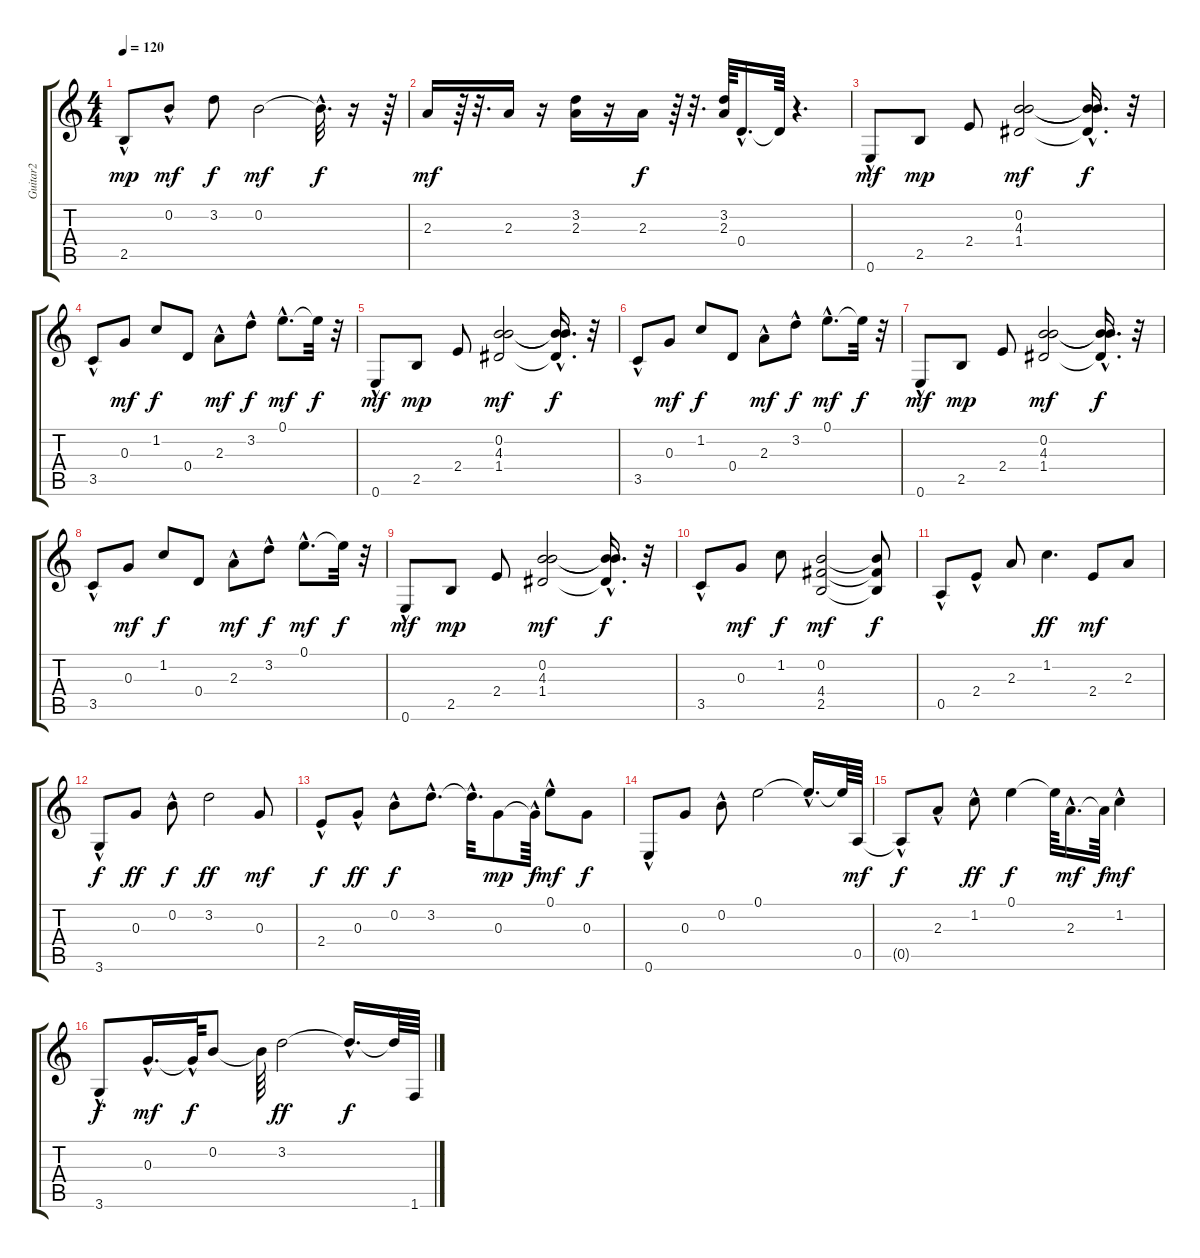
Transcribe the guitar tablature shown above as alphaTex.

\track ("Guitar2" "Guitar2") {instrument overdrivenguitar}
\staff {score tabs}
\tuning (E4 B3 G3 D3 A2 E2) {hide}
\ts (4 4)
\tempo 120
\clef g2
\ks c
2.5{hac}.8{dy mp} 0.2{hac}.8{dy mf} 3.2.8{dy f} 0.2.2{dy mf} 0.2{hac t}.32{d dy f} r.16 r.64 |
2.3.16{dy mf} r.64 r.32{d} 2.3.16 r.16 (3.2 2.3).16 r.16 2.3.16{dy f} r.64 r.32{d} (3.2 2.3).64 0.4{hac}.16{d} 0.4{t}.64 r.4{d} |
0.6{hac}.8{dy mf} 2.5.8{dy mp} 2.4.8 (0.2 4.3 1.4).2{dy mf} (0.2{hac t} 4.3{hac t} 1.4{hac t}).16{d dy f} r.32 |
3.5{hac}.8 0.3.8{dy mf} 1.2.8{dy f} 0.4.8 2.3{hac}.8{dy mf} 3.2{hac}.8{dy f} 0.1{hac}.8{d dy mf} 0.1{t}.32{dy f} r.32 |
0.6{hac}.8{dy mf} 2.5.8{dy mp} 2.4.8 (0.2 4.3 1.4).2{dy mf} (0.2{hac t} 4.3{hac t} 1.4{hac t}).16{d dy f} r.32 |
3.5{hac}.8 0.3.8{dy mf} 1.2.8{dy f} 0.4.8 2.3{hac}.8{dy mf} 3.2{hac}.8{dy f} 0.1{hac}.8{d dy mf} 0.1{t}.32{dy f} r.32 |
0.6{hac}.8{dy mf} 2.5.8{dy mp} 2.4.8 (0.2 4.3 1.4).2{dy mf} (0.2{hac t} 4.3{hac t} 1.4{hac t}).16{d dy f} r.32 |
3.5{hac}.8 0.3.8{dy mf} 1.2.8{dy f} 0.4.8 2.3{hac}.8{dy mf} 3.2{hac}.8{dy f} 0.1{hac}.8{d dy mf} 0.1{t}.32{dy f} r.32 |
0.6{hac}.8{dy mf} 2.5.8{dy mp} 2.4.8 (0.2 4.3 1.4).2{dy mf} (0.2{hac t} 4.3{hac t} 1.4{hac t}).16{d dy f} r.32 |
3.5{hac}.8 0.3.8{dy mf} 1.2.8{dy f} (0.2 4.4 2.5).2{dy mf} (0.2{t} 4.4{t} 2.5{t}).8{dy f} |
0.5{hac}.8 2.4{hac}.8 2.3.8 1.2.4{d dy ff} 2.4.8{dy mf} 2.3.8 |
3.6{hac}.8{dy f} 0.3.8{dy ff} 0.2{hac}.8{dy f} 3.2.2{dy ff} 0.3.8{dy mf} |
2.4{hac}.8{dy f} 0.3{hac}.8{dy ff} 0.2{hac}.8{dy f} 3.2{hac}.8{d} 3.2{hac t}.32{d} 0.3.8{dy mp} 0.3{hac t}.64{dy f} 0.1{hac}.8{dy mf} 0.3.8{dy f} |
0.6{hac}.8 0.3.8 0.2{hac}.8 0.1.2 0.1{hac t}.16{d} 0.1{t}.64 0.5.64{dy mf} |
0.5{hac t}.8{dy f} 2.3{hac}.8 1.2{hac}.8{dy ff} 0.1.4{dy f} 0.1{t}.64 2.3{hac}.16{d dy mf} 2.3{t}.64{dy f} 1.2{hac}.4{dy mf} |
3.6{hac}.8{dy f} 0.3{hac}.16{d dy mf} 0.3{hac t}.64{dy f} 0.2.8 0.2{t}.64 3.2.2{dy ff} 3.2{hac t}.16{d dy f} 3.2{t}.64 1.6.64
